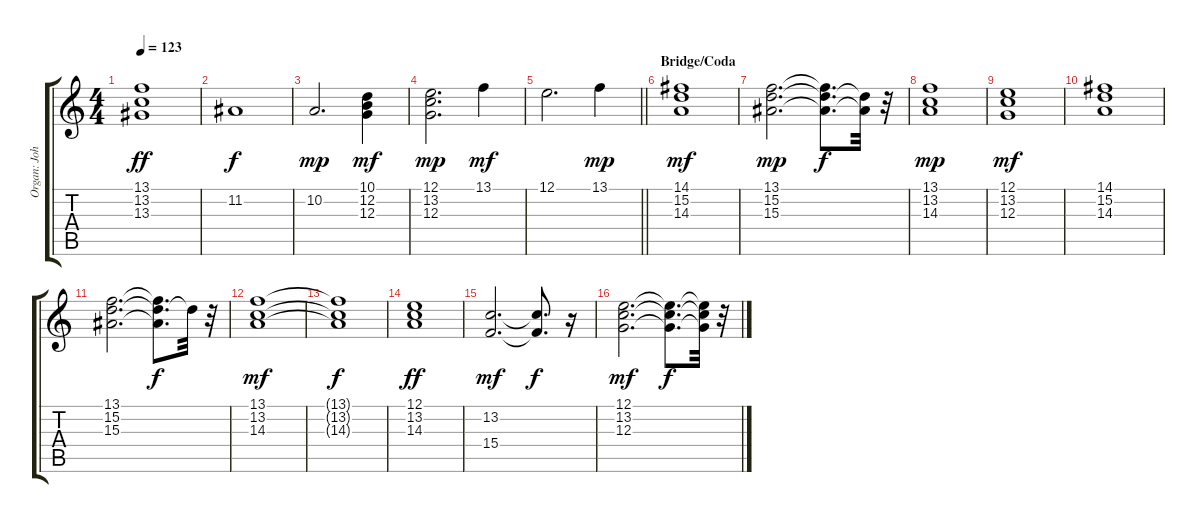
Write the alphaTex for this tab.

\track ("Organ: John Mahoney" "Organ: Joh") {instrument rockorgan}
\staff {score tabs}
\tuning (E4 B3 G3 D3 A2 E2) {hide}
\ts (4 4)
\tempo 123
\clef g2
\ks c
(13.1 13.2 13.3).1{dy ff} |
11.2.1{dy f} |
10.2.2{d dy mp} (10.1 12.2 12.3).4{dy mf} |
(12.1 13.2 12.3).2{d dy mp} 13.1.4{dy mf} |
\barLineRight lightlight
12.1.2{d} 13.1.4{dy mp} |
\section ("" "Bridge/Coda")
(14.1 15.2 14.3).1{dy mf} |
(13.1 15.2 15.3).2{d dy mp} (13.1{t} 15.2{t} 15.3{t}).8{d dy f} (15.2{t} 15.3{t}).32 r.32 |
(13.1 13.2 14.3).1{dy mp} |
(12.1 13.2 12.3).1{dy mf} |
(14.1 15.2 14.3).1 |
(13.1 15.2 15.3).2{d} (13.1{t} 15.2{t} 15.3{t}).8{d dy f} 15.2{t}.32 r.32 |
(13.1 13.2 14.3).1{dy mf} |
(13.1{t} 13.2{t} 14.3{t}).1{dy f} |
(12.1 13.2 14.3).1{dy ff} |
(13.2 15.4).2{d dy mf} (13.2{t} 15.4{t}).8{d dy f} r.16 |
(12.1 13.2 12.3).2{d dy mf} (12.1{t} 13.2{t} 12.3{t}).8{d dy f} (12.1{t} 13.2{t} 12.3{t}).32 r.32
